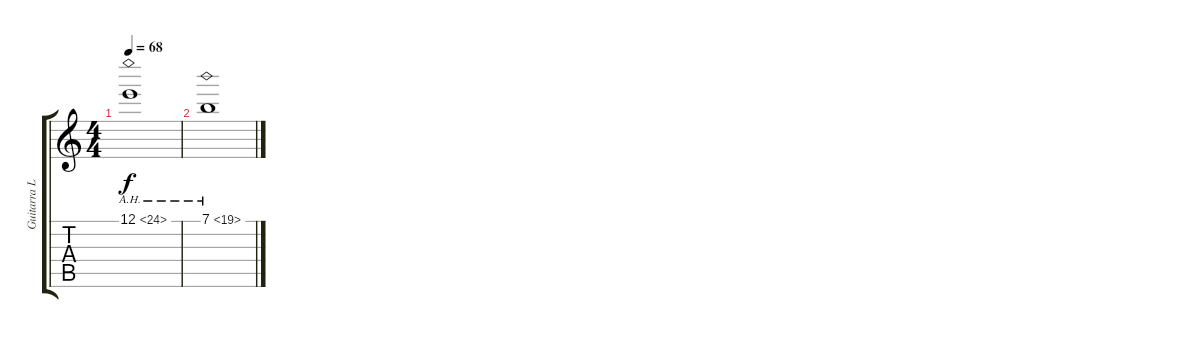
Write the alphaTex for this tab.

\track ("Guitarra Limpa" "Guitarra L") {instrument electricguitarclean}
\staff {score tabs}
\tuning (E4 B3 G3 D3 A2 E2) {hide}
\ts (4 4)
\tempo 68
\clef g2
\ks c
12.1{ah 12}.1{dy f} |
7.1{ah 12}.1
